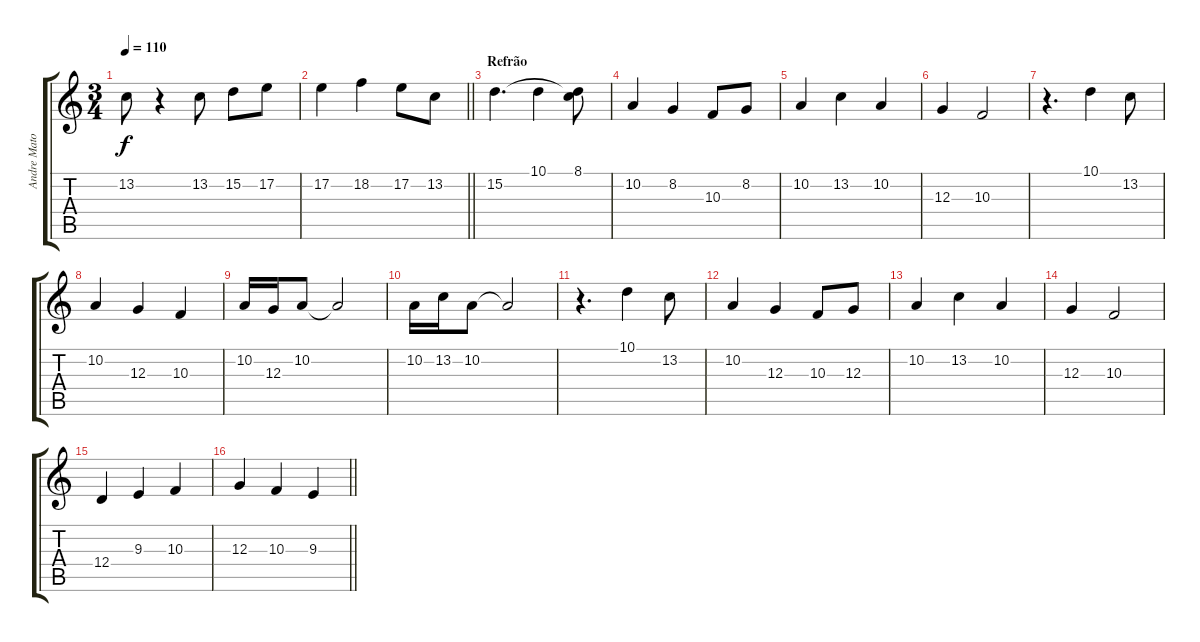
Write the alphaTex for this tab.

\track ("Andre Matos" "Andre Mato") {instrument lead6voice}
\staff {score tabs}
\tuning (E4 B3 G3 D3 A2 E2) {hide}
\ts (3 4)
\tempo 110
\clef g2
\ks c
13.2.8{dy f} r.4 13.2.8 15.2.8 17.2.8 |
\barLineRight lightlight
17.2.4 18.2.4 17.2.8 13.2.8 |
\section ("" "Refrão")
15.2.4{d} 10.1.4 (8.1 15.2{t}).8 |
10.2.4 8.2.4 10.3.8 8.2.8 |
10.2.4 13.2.4 10.2.4 |
12.3.4 10.3.2 |
r.4{d} 10.1.4 13.2.8 |
10.2.4 12.3.4 10.3.4 |
10.2.16 12.3.16 10.2.8 10.2{t}.2 |
10.2.16 13.2.16 10.2.8 10.2{t}.2 |
r.4{d} 10.1.4 13.2.8 |
10.2.4 12.3.4 10.3.8 12.3.8 |
10.2.4 13.2.4 10.2.4 |
12.3.4 10.3.2 |
12.4.4 9.3.4 10.3.4 |
\barLineRight lightlight
12.3.4 10.3.4 9.3.4
